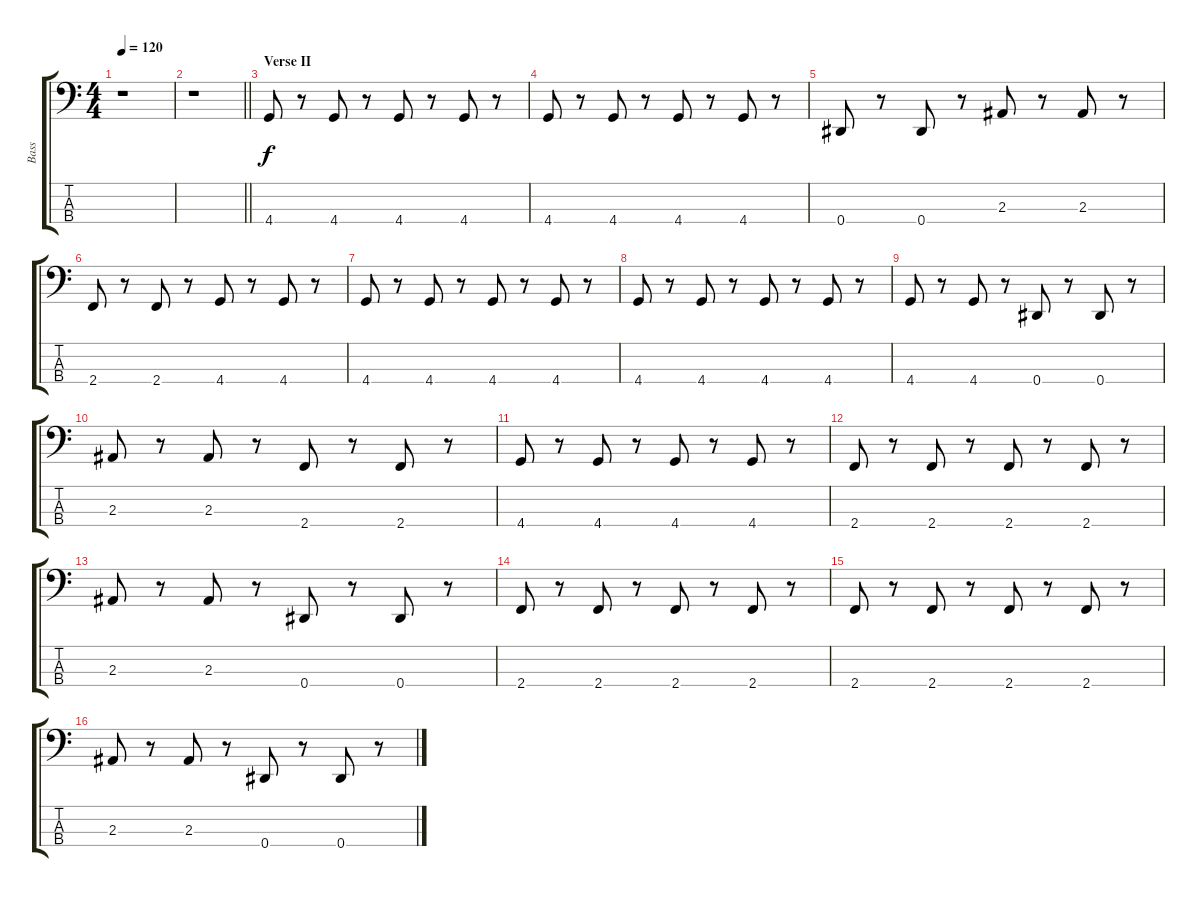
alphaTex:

\track ("Bass" "Bass") {instrument electricbassfinger}
\staff {score tabs}
\tuning (Gb2 Db2 Ab1 Eb1) {hide}
\ts (4 4)
\tempo 120
\clef f4
\ks c
r.1{dy f} |
\barLineRight lightlight
r.1 |
\section ("" "Verse II")
4.4.8 r.8 4.4.8 r.8 4.4.8 r.8 4.4.8 r.8 |
4.4.8 r.8 4.4.8 r.8 4.4.8 r.8 4.4.8 r.8 |
0.4.8 r.8 0.4.8 r.8 2.3.8 r.8 2.3.8 r.8 |
2.4.8 r.8 2.4.8 r.8 4.4.8 r.8 4.4.8 r.8 |
4.4.8 r.8 4.4.8 r.8 4.4.8 r.8 4.4.8 r.8 |
4.4.8 r.8 4.4.8 r.8 4.4.8 r.8 4.4.8 r.8 |
4.4.8 r.8 4.4.8 r.8 0.4.8 r.8 0.4.8 r.8 |
2.3.8 r.8 2.3.8 r.8 2.4.8 r.8 2.4.8 r.8 |
4.4.8 r.8 4.4.8 r.8 4.4.8 r.8 4.4.8 r.8 |
2.4.8 r.8 2.4.8 r.8 2.4.8 r.8 2.4.8 r.8 |
2.3.8 r.8 2.3.8 r.8 0.4.8 r.8 0.4.8 r.8 |
2.4.8 r.8 2.4.8 r.8 2.4.8 r.8 2.4.8 r.8 |
2.4.8 r.8 2.4.8 r.8 2.4.8 r.8 2.4.8 r.8 |
2.3.8 r.8 2.3.8 r.8 0.4.8 r.8 0.4.8 r.8
